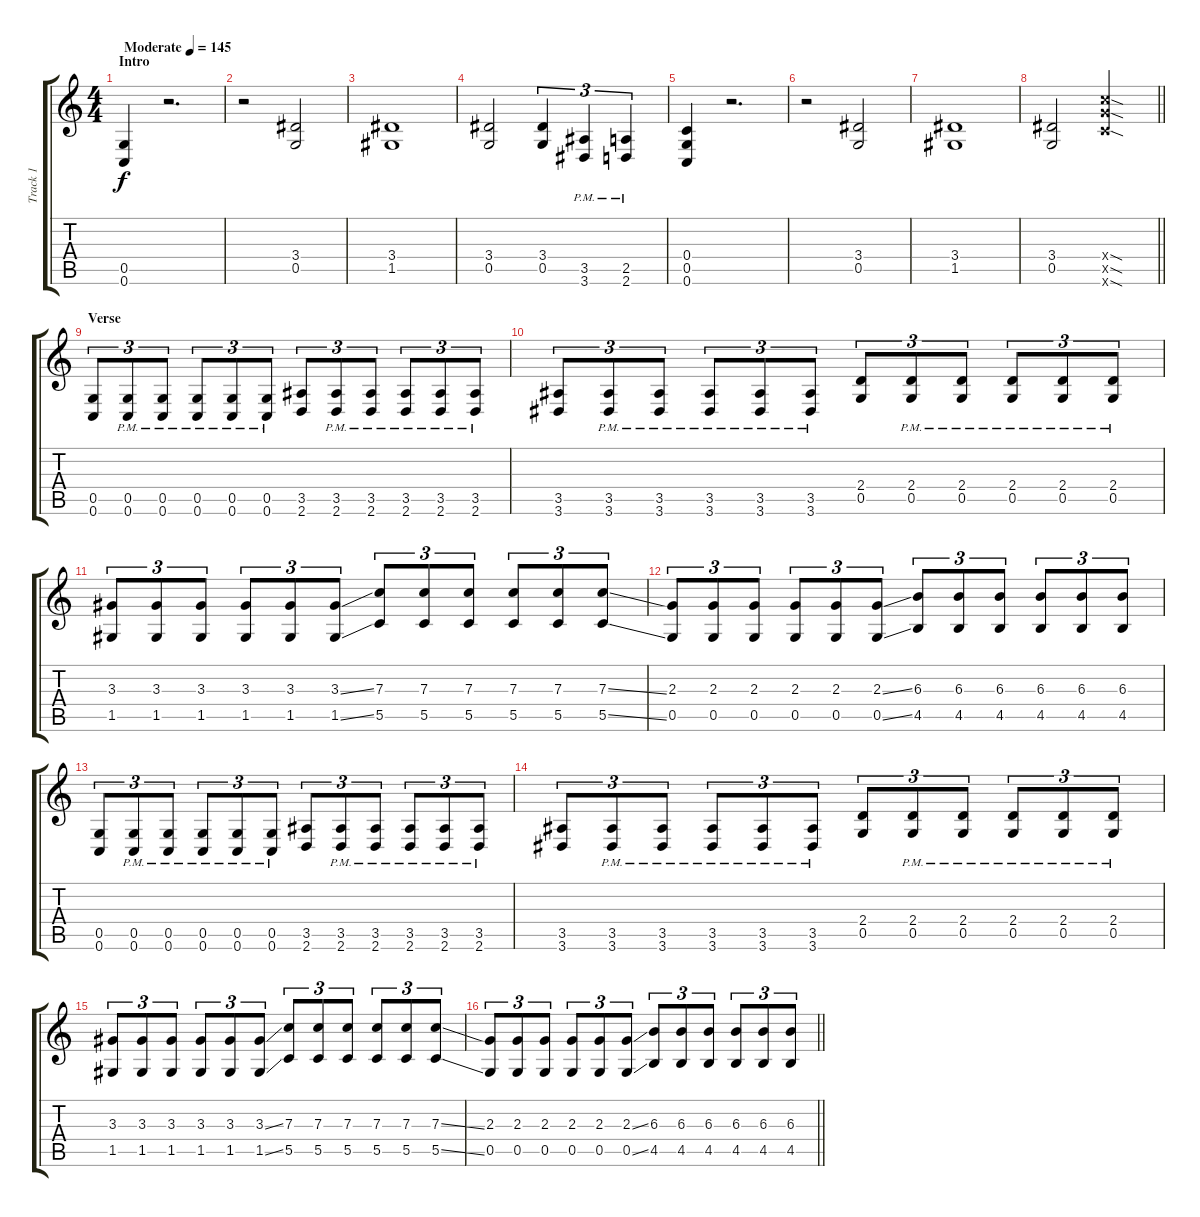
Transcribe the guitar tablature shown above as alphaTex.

\track ("Track 1" "Track 1") {instrument distortionguitar}
\staff {score tabs}
\tuning (D4 A3 F3 C3 G2 C2) {hide}
\ts (4 4)
\section ("" "Intro")
\tempo (145 "Moderate")
\clef g2
\ks c
(0.5 0.6).4{dy f instrument distortionguitar} r.2{d} |
r.2 (3.4 0.5).2 |
(3.4 1.5).1 |
(3.4 0.5).2 (3.4 0.5).4{tu (3 2)} (3.5{pm} 3.6{pm}).4{tu (3 2)} (2.5{pm} 2.6{pm}).4{tu (3 2)} |
(0.4 0.5 0.6).4 r.2{d} |
r.2 (3.4 0.5).2 |
(3.4 1.5).1 |
\barLineRight lightlight
(3.4 0.5).2 (12.4{sod x} 12.5{sod x} 12.6{sod x}).2 |
\section ("" "Verse")
(0.5 0.6).8{tu (3 2)} (0.5{pm} 0.6{pm}).8{tu (3 2)} (0.5{pm} 0.6{pm}).8{tu (3 2)} (0.5{pm} 0.6{pm}).8{tu (3 2)} (0.5{pm} 0.6{pm}).8{tu (3 2)} (0.5{pm} 0.6{pm}).8{tu (3 2)} (3.5 2.6).8{tu (3 2)} (3.5{pm} 2.6{pm}).8{tu (3 2)} (3.5{pm} 2.6{pm}).8{tu (3 2)} (3.5{pm} 2.6{pm}).8{tu (3 2)} (3.5{pm} 2.6{pm}).8{tu (3 2)} (3.5{pm} 2.6{pm}).8{tu (3 2)} |
(3.5 3.6).8{tu (3 2)} (3.5{pm} 3.6{pm}).8{tu (3 2)} (3.5{pm} 3.6{pm}).8{tu (3 2)} (3.5{pm} 3.6{pm}).8{tu (3 2)} (3.5{pm} 3.6{pm}).8{tu (3 2)} (3.5{pm} 3.6{pm}).8{tu (3 2)} (2.4 0.5).8{tu (3 2)} (2.4{pm} 0.5{pm}).8{tu (3 2)} (2.4{pm} 0.5{pm}).8{tu (3 2)} (2.4{pm} 0.5{pm}).8{tu (3 2)} (2.4{pm} 0.5{pm}).8{tu (3 2)} (2.4{pm} 0.5{pm}).8{tu (3 2)} |
(3.3 1.5).8{tu (3 2)} (3.3 1.5).8{tu (3 2)} (3.3 1.5).8{tu (3 2)} (3.3 1.5).8{tu (3 2)} (3.3 1.5).8{tu (3 2)} (3.3{ss} 1.5{ss}).8{tu (3 2)} (7.3 5.5).8{tu (3 2)} (7.3 5.5).8{tu (3 2)} (7.3 5.5).8{tu (3 2)} (7.3 5.5).8{tu (3 2)} (7.3 5.5).8{tu (3 2)} (7.3{ss} 5.5{ss}).8{tu (3 2)} |
(2.3 0.5).8{tu (3 2)} (2.3 0.5).8{tu (3 2)} (2.3 0.5).8{tu (3 2)} (2.3 0.5).8{tu (3 2)} (2.3 0.5).8{tu (3 2)} (2.3{ss} 0.5{ss}).8{tu (3 2)} (6.3 4.5).8{tu (3 2)} (6.3 4.5).8{tu (3 2)} (6.3 4.5).8{tu (3 2)} (6.3 4.5).8{tu (3 2)} (6.3 4.5).8{tu (3 2)} (6.3 4.5).8{tu (3 2)} |
(0.5 0.6).8{tu (3 2)} (0.5{pm} 0.6{pm}).8{tu (3 2)} (0.5{pm} 0.6{pm}).8{tu (3 2)} (0.5{pm} 0.6{pm}).8{tu (3 2)} (0.5{pm} 0.6{pm}).8{tu (3 2)} (0.5{pm} 0.6{pm}).8{tu (3 2)} (3.5 2.6).8{tu (3 2)} (3.5{pm} 2.6{pm}).8{tu (3 2)} (3.5{pm} 2.6{pm}).8{tu (3 2)} (3.5{pm} 2.6{pm}).8{tu (3 2)} (3.5{pm} 2.6{pm}).8{tu (3 2)} (3.5{pm} 2.6{pm}).8{tu (3 2)} |
(3.5 3.6).8{tu (3 2)} (3.5{pm} 3.6{pm}).8{tu (3 2)} (3.5{pm} 3.6{pm}).8{tu (3 2)} (3.5{pm} 3.6{pm}).8{tu (3 2)} (3.5{pm} 3.6{pm}).8{tu (3 2)} (3.5{pm} 3.6{pm}).8{tu (3 2)} (2.4 0.5).8{tu (3 2)} (2.4{pm} 0.5{pm}).8{tu (3 2)} (2.4{pm} 0.5{pm}).8{tu (3 2)} (2.4{pm} 0.5{pm}).8{tu (3 2)} (2.4{pm} 0.5{pm}).8{tu (3 2)} (2.4{pm} 0.5{pm}).8{tu (3 2)} |
(3.3 1.5).8{tu (3 2)} (3.3 1.5).8{tu (3 2)} (3.3 1.5).8{tu (3 2)} (3.3 1.5).8{tu (3 2)} (3.3 1.5).8{tu (3 2)} (3.3{ss} 1.5{ss}).8{tu (3 2)} (7.3 5.5).8{tu (3 2)} (7.3 5.5).8{tu (3 2)} (7.3 5.5).8{tu (3 2)} (7.3 5.5).8{tu (3 2)} (7.3 5.5).8{tu (3 2)} (7.3{ss} 5.5{ss}).8{tu (3 2)} |
\barLineRight lightlight
(2.3 0.5).8{tu (3 2)} (2.3 0.5).8{tu (3 2)} (2.3 0.5).8{tu (3 2)} (2.3 0.5).8{tu (3 2)} (2.3 0.5).8{tu (3 2)} (2.3{ss} 0.5{ss}).8{tu (3 2)} (6.3 4.5).8{tu (3 2)} (6.3 4.5).8{tu (3 2)} (6.3 4.5).8{tu (3 2)} (6.3 4.5).8{tu (3 2)} (6.3 4.5).8{tu (3 2)} (6.3 4.5).8{tu (3 2)}
